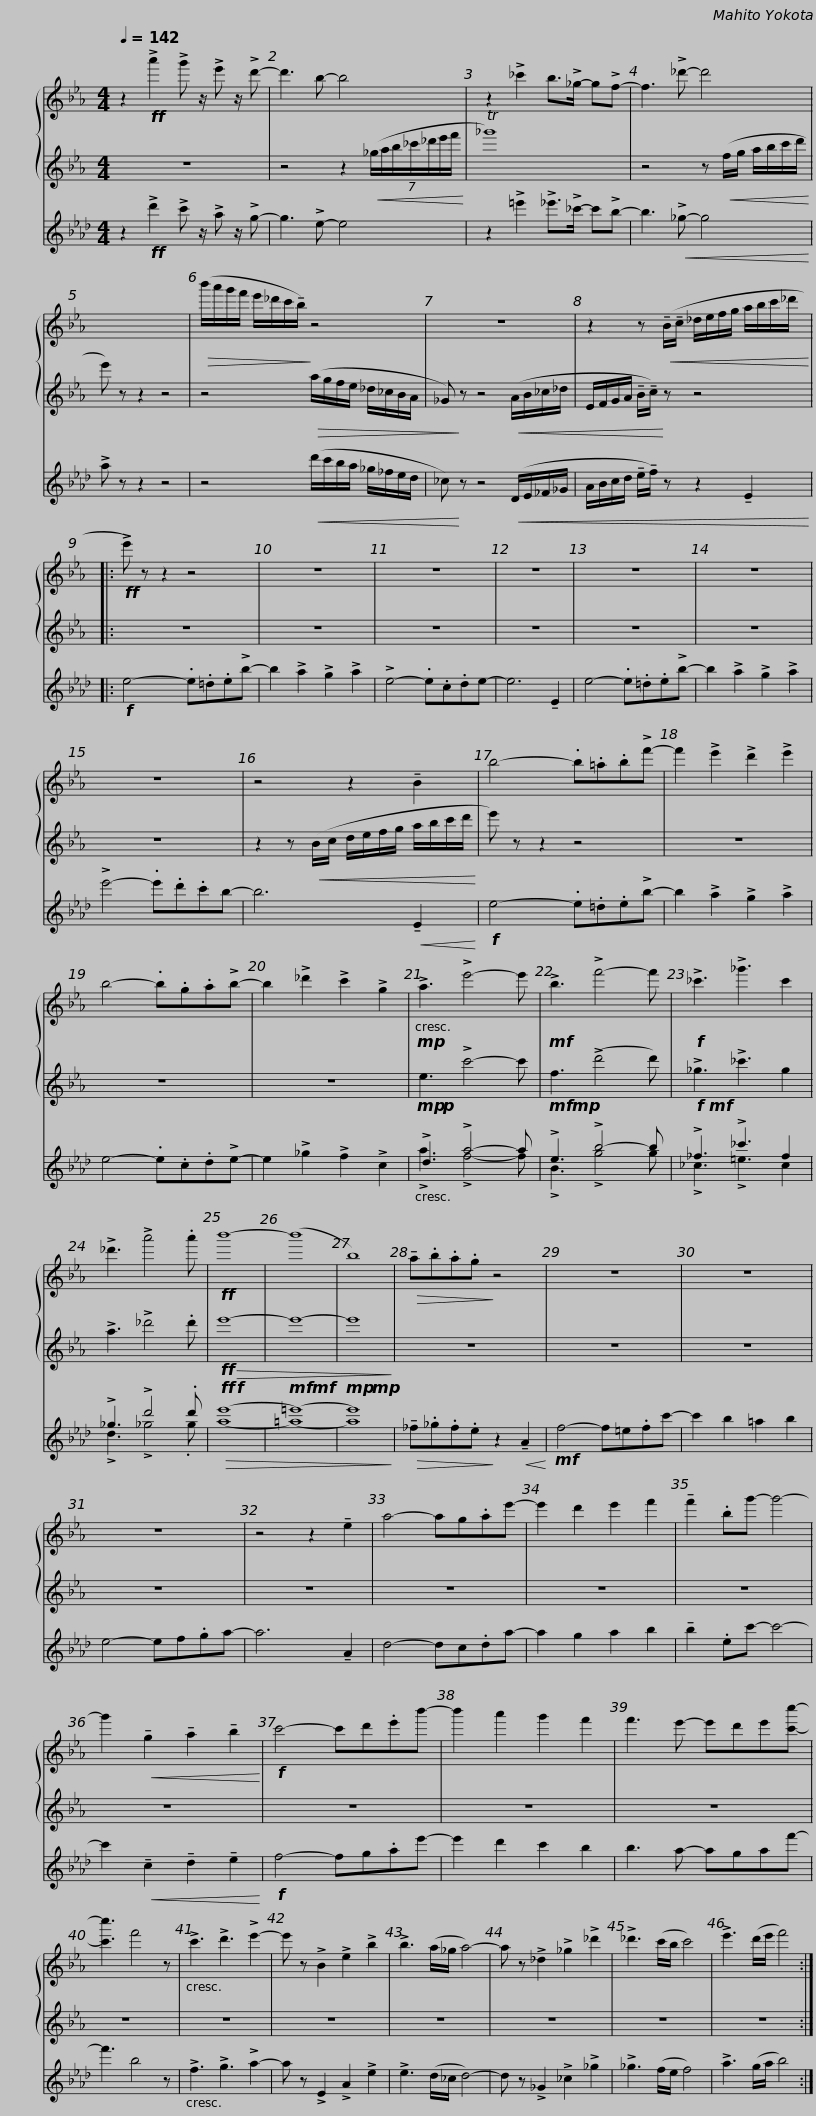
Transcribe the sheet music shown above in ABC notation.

X:1
%%score { 1 | 2 } ( 3 4 )
L:1/8
Q:1/4=142
M:4/4
I:linebreak $
K:Eb
V:1 treble
V:2 treble
V:3 treble transpose=-5
V:4 treble transpose="-5 "
V:1
 z2!ff! !>!a'2 !>!g' z/ !>!e' z/ !>!d'- | d'3 b- b4 | z2 !>!_c'2 b>!>!_g- g!>!f- |$ f3 !>!_d'- d'4 | x8 | %5
!>(! (b'/a'/g'/f'/ e'/_d'/c'/!tenuto!b/)!>)! z4 |$ z8 | z2 z!<(! (!tenuto!B/!tenuto!c/ _d/e/f/g/ a/b/c'/_d'/!<)! |:!ff! !>!e') z z2 z4 | z8 |$ %10
 z8 | z8 | z8 | z8 | z8 | %15
 z4 z2 !tenuto!B2 |$ b4- .b.=a.b!>!f'- | f'2 !>!e'2 !>!d'2 !>!e'2 | b4- .b.g.a!>!b- | b2 !>!_d'2 !>!c'2 !>!g2 | %20
!mp! !>!a3 !>!e'4- e' |!mf! !>!b3 !>!f'4- f' |$!f! !>!_c'3 !>!_g'3 c'2 | !>!_d'3 !>!a'4 .a' |!ff! b'8- | %25
 (b'8 | b8) |!>(! !tenuto!a.b.a.g!>)! z4 | z8 | z8 |$ %30
 z8 | z4 z2 !tenuto!e2 | a4- ag.ae'- | e'2 d'2 e'2 f'2 | !tenuto!f'2 .bg'- g'4- | %35
 g'2!<(! !tenuto!g2 !tenuto!a2 !tenuto!b2!<)! |!f! c'4- c'd'.e'b'- |$ b'2 a'2 g'2 f'2 | f'3 e'- e'd'e'[c'c'']- | [c'c'']3 f'4 z | %40
 !>!c'3 !>!d'3 !>!e'2- | e' z !>!B2 !>!e2 !>!b2 | !>!b3 (a/_g/ a4-) | a z !>!_d2 !>!_g2 !>!_d'2 |$ !>!_d'3 (c'/b/ c'4) | %45
 !>!e'3 (d'/e'/ f'4) :| %46
V:2
 z8 | z4 z2!<(! (7:4:7(_g/a/b/_c'/_d'/e'/f'/!<)! | T_g'8) |$ z4 z!<(! (f/g/ a/b/c'/d'/!<)! | e') z z2 z4 | %5
 z4!>(! (a/g/f/e/ _d/_c/B/A/ |$ _G)!>)! z z4!<(! (A/B/_c/_d/ | E/F/G/A/ !tenuto!B/!tenuto!c/)!<)! z z4 |: z8 | z8 |$ %10
 z8 | z8 | z8 | z8 | z8 | %15
 z2 z!<(! (B/c/ d/e/f/g/ a/b/c'/d'/!<)! |$ e') z z2 z4 | z8 | z8 | z8 | %20
 e3 !>!c'4- c' | f3 (!>!d'4 d') |$ !>!_g3 !>!_c'3 g2 | !>!a3 !>!_d'4 .d' |!ff!!>(! e'8- | %25
 e'8- | e'8!>)! | z8 | z8 | z8 |$ %30
 z8 | z8 | z8 | z8 | z8 | %35
 z8 | z8 |$ z8 | z8 | z8 | %40
 z8 | z8 | z8 | z8 |$ z8 | %45
 z8 :| %46
V:3
[K:Ab] z2!ff! !>!d'2 !>!c' z/ !>!a z/ !>!g- | g3 !>!e- e4 | z2 !>!=e'2 !>!_e'>!>!_c'- c'!>!b- |$ b3!<(! !>!_g- g4!<)! | !>!a z z2 z4 | %5
 z4!<(! (d'/c'/b/a/ _g/_f/e/d/ |$ _c)!<)! z z4!<(! (D/E/_F/_G/ | A/B/c/d/ !tenuto!e/!tenuto!f/) z z2 !tenuto!E2!<)! |:!f! e4- .e.=d.e!>!b- | b2 !>!a2 !>!g2 !>!a2 |$ %10
 !>!e4- .e.c.de- | e6 !tenuto!E2 | e4- .e.=d.e!>!b- | b2 !>!a2 !>!g2 !>!a2 | !>!e'4- .e'.d'.c'b- | %15
 b6!<(! !tenuto!E2!<)! |$!f! e4- .e.=d.e!>!b- | b2 !>!a2 !>!g2 !>!a2 | e4- .e.c.d!>!e- | e2 !>!_g2 !>!f2 !>!c2 | %20
!mp!!p! !>!d3 !>!a4- a |!mf!!mp! !>!e3 !>!b4- b |$!f!!mf! !>!_f3 !>!_c'3 f2 | !>!_g3 !>!d'4 .d' |!ff!!f!!>(! (e'8 | %25
!mf!!mf! (=e'8) |!mp!!mp! e'8)!>)! |!>(! !tenuto!_f._g.f.e!>)! z2!<(! !tenuto!A2!<)! |!mf! f4- f=e.fc'- | c'2 b2 =a2 b2 |$ %30
 e4- ef.ga- | a6 !tenuto!A2 | d4- dc.da- | a2 g2 a2 b2 | !tenuto!b2 .ec'- c'4- | %35
 c'2!<(! !tenuto!c2 !tenuto!d2 !tenuto!e2!<)! |!f! f4- fg.ae'- |$ e'2 d'2 c'2 b2 | b3 a- agaf'- | f'3 b4 z | %40
 !>!f3 !>!g3 !>!a2- | a z !>!E2 !>!A2 !>!e2 | !>!e3 (d/_c/ d4-) | d z !>!_G2 !>!_c2 !>!_g2 |$ !>!_g3 (f/e/ f4) | %45
 !>!a3 (g/a/ b4) :| %46
V:4
[K:Ab] x8 | x8 | x8 |$ x8 | x8 | %5
 x8 |$ x8 | x8 |: x8 | x8 |$ %10
 x8 | x8 | x8 | x8 | x8 | %15
 x8 |$ x8 | x8 | x8 | x8 | %20
 !>!a3 !>!f4- f | !>!B3 !>!g4 g |$ !>!_c3 !>!=e3 c2 | !>!d3 !>!_g4 .g | (a8 | %25
 (=a8) | a8) | x8 | x8 | x8 |$ %30
 x8 | x8 | x8 | x8 | x8 | %35
 x8 | x8 |$ x8 | x8 | x8 | %40
 x8 | x8 | x8 | x8 |$ x8 | %45
 x8 :| %46
